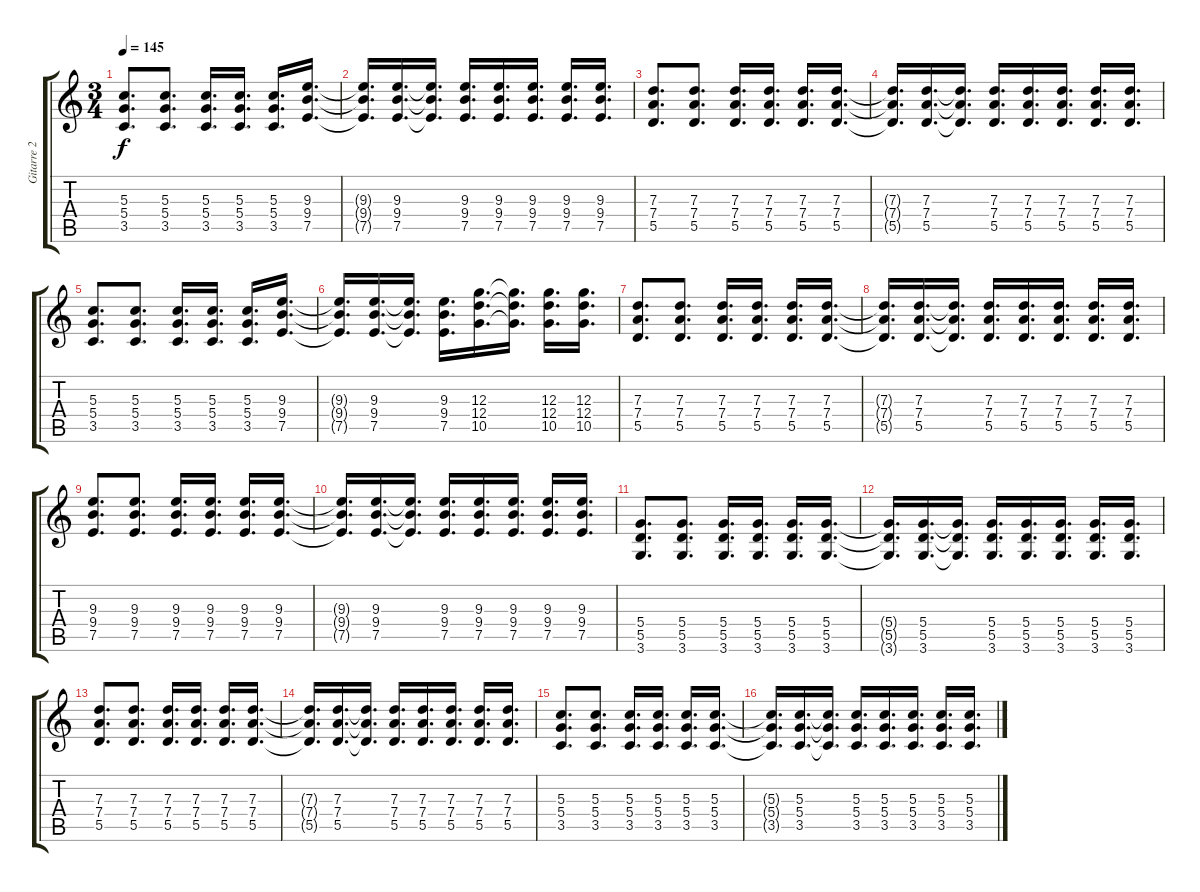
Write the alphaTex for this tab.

\track ("Gitarre 2" "Gitarre 2") {instrument distortionguitar}
\staff {score tabs}
\tuning (E4 B3 G3 D3 A2 E2) {hide}
\ts (3 4)
\tempo 145
\clef g2
\ks c
(5.3 5.4 3.5).8{d dy f} (5.3 5.4 3.5).8{d} (5.3 5.4 3.5).16{d} (5.3 5.4 3.5).16{d} (5.3 5.4 3.5).16{d} (9.3 9.4 7.5).16{d} |
(9.3{t} 9.4{t} 7.5{t}).16{d} (9.3 9.4 7.5).16{d} (9.3{t} 9.4{t} 7.5{t}).16{d} (9.3 9.4 7.5).16{d} (9.3 9.4 7.5).16{d} (9.3 9.4 7.5).16{d} (9.3 9.4 7.5).16{d} (9.3 9.4 7.5).16{d} |
(7.3 7.4 5.5).8{d} (7.3 7.4 5.5).8{d} (7.3 7.4 5.5).16{d} (7.3 7.4 5.5).16{d} (7.3 7.4 5.5).16{d} (7.3 7.4 5.5).16{d} |
(7.3{t} 7.4{t} 5.5{t}).16{d} (7.3 7.4 5.5).16{d} (7.3{t} 7.4{t} 5.5{t}).16{d} (7.3 7.4 5.5).16{d} (7.3 7.4 5.5).16{d} (7.3 7.4 5.5).16{d} (7.3 7.4 5.5).16{d} (7.3 7.4 5.5).16{d} |
(5.3 5.4 3.5).8{d} (5.3 5.4 3.5).8{d} (5.3 5.4 3.5).16{d} (5.3 5.4 3.5).16{d} (5.3 5.4 3.5).16{d} (9.3 9.4 7.5).16{d} |
(9.3{t} 9.4{t} 7.5{t}).16{d} (9.3 9.4 7.5).16{d} (9.3{t} 9.4{t} 7.5{t}).16{d} (9.3 9.4 7.5).16{d} (12.3 12.4 10.5).16{d} (12.3{t} 12.4{t} 10.5{t}).16{d} (12.3 12.4 10.5).16{d} (12.3 12.4 10.5).16{d} |
(7.3 7.4 5.5).8{d} (7.3 7.4 5.5).8{d} (7.3 7.4 5.5).16{d} (7.3 7.4 5.5).16{d} (7.3 7.4 5.5).16{d} (7.3 7.4 5.5).16{d} |
(7.3{t} 7.4{t} 5.5{t}).16{d} (7.3 7.4 5.5).16{d} (7.3{t} 7.4{t} 5.5{t}).16{d} (7.3 7.4 5.5).16{d} (7.3 7.4 5.5).16{d} (7.3 7.4 5.5).16{d} (7.3 7.4 5.5).16{d} (7.3 7.4 5.5).16{d} |
(9.3 9.4 7.5).8{d} (9.3 9.4 7.5).8{d} (9.3 9.4 7.5).16{d} (9.3 9.4 7.5).16{d} (9.3 9.4 7.5).16{d} (9.3 9.4 7.5).16{d} |
(9.3{t} 9.4{t} 7.5{t}).16{d} (9.3 9.4 7.5).16{d} (9.3{t} 9.4{t} 7.5{t}).16{d} (9.3 9.4 7.5).16{d} (9.3 9.4 7.5).16{d} (9.3 9.4 7.5).16{d} (9.3 9.4 7.5).16{d} (9.3 9.4 7.5).16{d} |
(5.4 5.5 3.6).8{d} (5.4 5.5 3.6).8{d} (5.4 5.5 3.6).16{d} (5.4 5.5 3.6).16{d} (5.4 5.5 3.6).16{d} (5.4 5.5 3.6).16{d} |
(5.4{t} 5.5{t} 3.6{t}).16{d} (5.4 5.5 3.6).16{d} (5.4{t} 5.5{t} 3.6{t}).16{d} (5.4 5.5 3.6).16{d} (5.4 5.5 3.6).16{d} (5.4 5.5 3.6).16{d} (5.4 5.5 3.6).16{d} (5.4 5.5 3.6).16{d} |
(7.3 7.4 5.5).8{d} (7.3 7.4 5.5).8{d} (7.3 7.4 5.5).16{d} (7.3 7.4 5.5).16{d} (7.3 7.4 5.5).16{d} (7.3 7.4 5.5).16{d} |
(7.3{t} 7.4{t} 5.5{t}).16{d} (7.3 7.4 5.5).16{d} (7.3{t} 7.4{t} 5.5{t}).16{d} (7.3 7.4 5.5).16{d} (7.3 7.4 5.5).16{d} (7.3 7.4 5.5).16{d} (7.3 7.4 5.5).16{d} (7.3 7.4 5.5).16{d} |
(5.3 5.4 3.5).8{d} (5.3 5.4 3.5).8{d} (5.3 5.4 3.5).16{d} (5.3 5.4 3.5).16{d} (5.3 5.4 3.5).16{d} (5.3 5.4 3.5).16{d} |
(5.3{t} 5.4{t} 3.5{t}).16{d} (5.3 5.4 3.5).16{d} (5.3{t} 5.4{t} 3.5{t}).16{d} (5.3 5.4 3.5).16{d} (5.3 5.4 3.5).16{d} (5.3 5.4 3.5).16{d} (5.3 5.4 3.5).16{d} (5.3 5.4 3.5).16{d}
